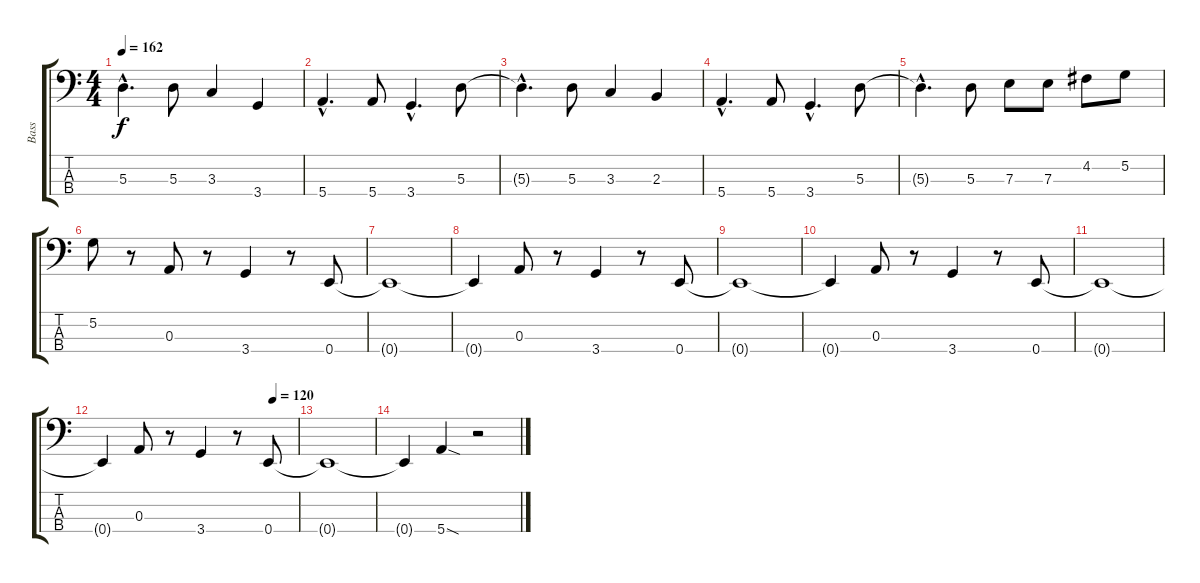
\track ("Bass" "Bass") {instrument electricbassfinger}
\staff {score tabs}
\tuning (G2 D2 A1 E1) {hide}
\ts (4 4)
\tempo 162
\clef f4
\ks c
5.3{hac t}.4{d dy f} 5.3.8 3.3.4 3.4.4 |
5.4{hac}.4{d} 5.4.8 3.4{hac}.4{d} 5.3.8 |
5.3{hac t}.4{d} 5.3.8 3.3.4 2.3.4 |
5.4{hac}.4{d} 5.4.8 3.4{hac}.4{d} 5.3.8 |
5.3{hac t}.4{d} 5.3.8 7.3.8 7.3.8 4.2.8 5.2.8 |
5.2.8 r.8 0.3.8 r.8 3.4.4 r.8 0.4.8 |
0.4{t}.1 |
0.4{t}.4 0.3.8 r.8 3.4.4 r.8 0.4.8 |
0.4{t}.1 |
0.4{t}.4 0.3.8 r.8 3.4.4 r.8 0.4.8 |
0.4{t}.1 |
\tempo (120 0.875)
0.4{t}.4 0.3.8 r.8 3.4.4 r.8 0.4.8 |
0.4{t}.1 |
0.4{t}.4 5.4{sod}.4 r.2
